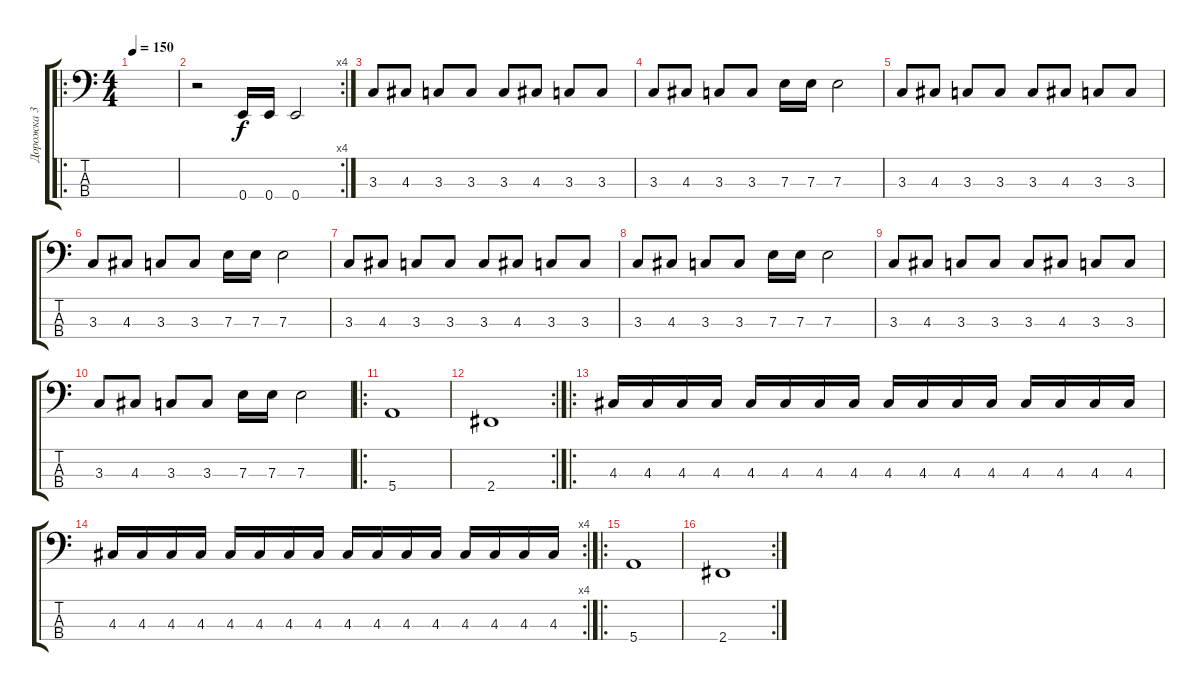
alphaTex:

\track ("Дорожка 3" "Дорожка 3") {instrument electricbasspick}
\staff {score tabs}
\tuning (G2 D2 A1 E1) {hide}
\ro
\ts (4 4)
\tempo 150
\clef f4
\ks c
|
\rc 4
r.2 0.4.16 0.4.16 0.4.2 |
3.3.8 4.3.8 3.3.8 3.3.8 3.3.8 4.3.8 3.3.8 3.3.8 |
3.3.8 4.3.8 3.3.8 3.3.8 7.3.16 7.3.16 7.3.2 |
3.3.8 4.3.8 3.3.8 3.3.8 3.3.8 4.3.8 3.3.8 3.3.8 |
3.3.8 4.3.8 3.3.8 3.3.8 7.3.16 7.3.16 7.3.2 |
3.3.8 4.3.8 3.3.8 3.3.8 3.3.8 4.3.8 3.3.8 3.3.8 |
3.3.8 4.3.8 3.3.8 3.3.8 7.3.16 7.3.16 7.3.2 |
3.3.8 4.3.8 3.3.8 3.3.8 3.3.8 4.3.8 3.3.8 3.3.8 |
3.3.8 4.3.8 3.3.8 3.3.8 7.3.16 7.3.16 7.3.2 |
\ro
5.4.1 |
\rc 2
2.4.1 |
\ro
4.3.16 4.3.16 4.3.16 4.3.16 4.3.16 4.3.16 4.3.16 4.3.16 4.3.16 4.3.16 4.3.16 4.3.16 4.3.16 4.3.16 4.3.16 4.3.16 |
\rc 4
4.3.16 4.3.16 4.3.16 4.3.16 4.3.16 4.3.16 4.3.16 4.3.16 4.3.16 4.3.16 4.3.16 4.3.16 4.3.16 4.3.16 4.3.16 4.3.16 |
\ro
5.4.1 |
\rc 2
2.4.1
